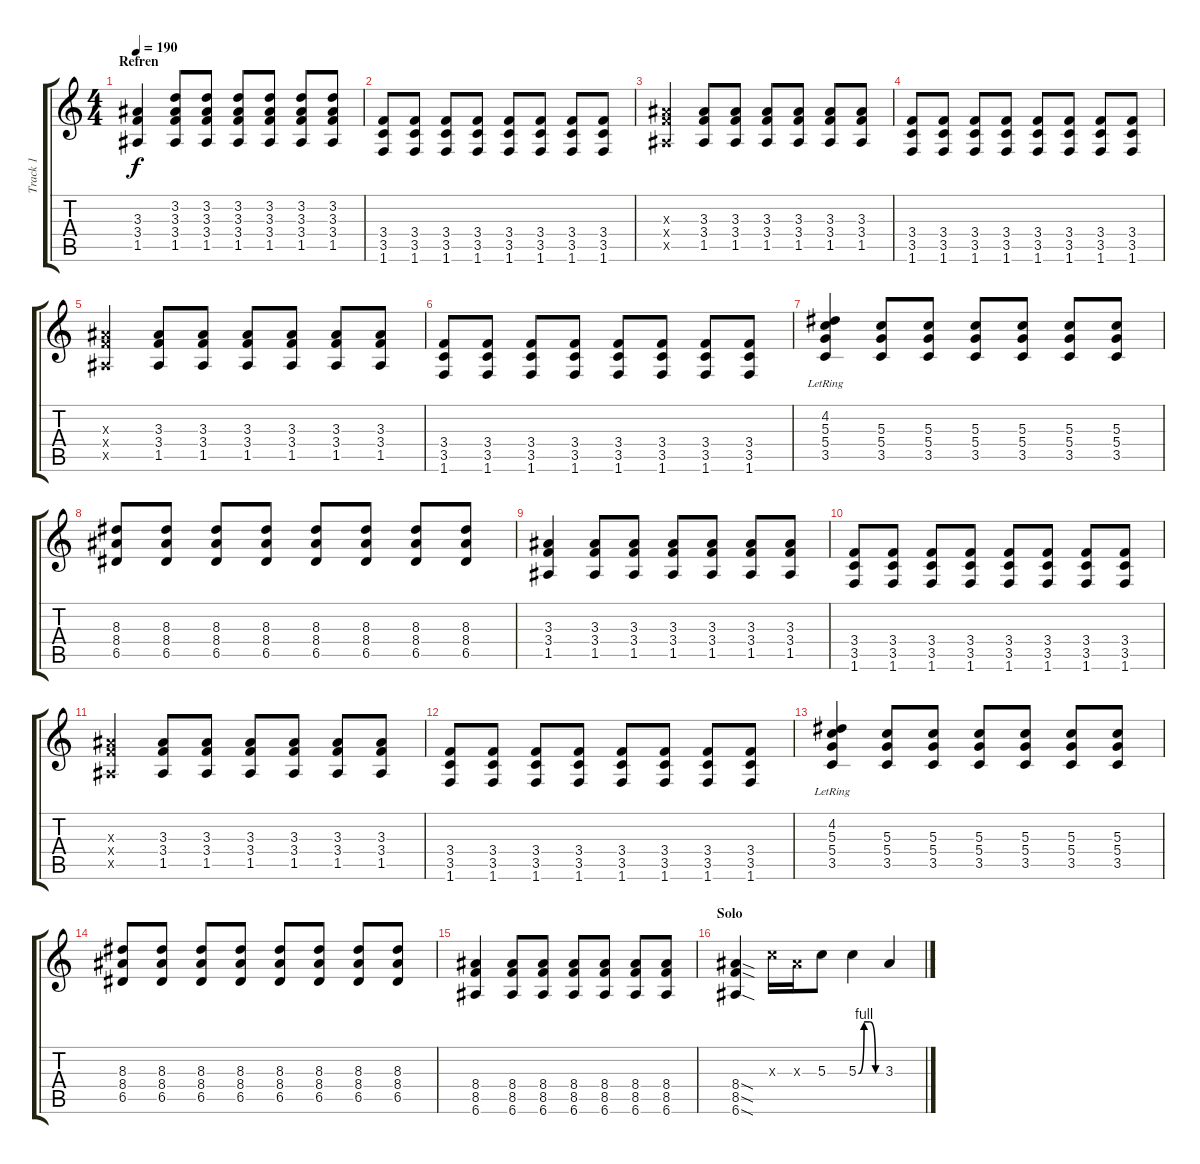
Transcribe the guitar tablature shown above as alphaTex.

\track ("Track 1" "Track 1") {instrument distortionguitar}
\staff {score tabs}
\tuning (E4 B3 G3 D3 A2 E2) {hide}
\ts (4 4)
\section ("" "Refren")
\tempo 190
\clef g2
\ks c
(3.3 3.4 1.5).4{dy f volume 13} (3.2 3.3 3.4 1.5).8 (3.2 3.3 3.4 1.5).8 (3.2 3.3 3.4 1.5).8 (3.2 3.3 3.4 1.5).8 (3.2 3.3 3.4 1.5).8 (3.2 3.3 3.4 1.5).8 |
(3.4 3.5 1.6).8 (3.4 3.5 1.6).8 (3.4 3.5 1.6).8 (3.4 3.5 1.6).8 (3.4 3.5 1.6).8 (3.4 3.5 1.6).8 (3.4 3.5 1.6).8 (3.4 3.5 1.6).8 |
(3.3{x} 3.4{x} 1.5{x}).4 (3.3 3.4 1.5).8 (3.3 3.4 1.5).8 (3.3 3.4 1.5).8 (3.3 3.4 1.5).8 (3.3 3.4 1.5).8 (3.3 3.4 1.5).8 |
(3.4 3.5 1.6).8 (3.4 3.5 1.6).8 (3.4 3.5 1.6).8 (3.4 3.5 1.6).8 (3.4 3.5 1.6).8 (3.4 3.5 1.6).8 (3.4 3.5 1.6).8 (3.4 3.5 1.6).8 |
(3.3{x} 3.4{x} 1.5{x}).4 (3.3 3.4 1.5).8 (3.3 3.4 1.5).8 (3.3 3.4 1.5).8 (3.3 3.4 1.5).8 (3.3 3.4 1.5).8 (3.3 3.4 1.5).8 |
(3.4 3.5 1.6).8 (3.4 3.5 1.6).8 (3.4 3.5 1.6).8 (3.4 3.5 1.6).8 (3.4 3.5 1.6).8 (3.4 3.5 1.6).8 (3.4 3.5 1.6).8 (3.4 3.5 1.6).8 |
(4.2{lr} 5.3 5.4 3.5).4 (5.3 5.4 3.5).8 (5.3 5.4 3.5).8 (5.3 5.4 3.5).8 (5.3 5.4 3.5).8 (5.3 5.4 3.5).8 (5.3 5.4 3.5).8 |
(8.3 8.4 6.5).8 (8.3 8.4 6.5).8 (8.3 8.4 6.5).8 (8.3 8.4 6.5).8 (8.3 8.4 6.5).8 (8.3 8.4 6.5).8 (8.3 8.4 6.5).8 (8.3 8.4 6.5).8 |
(3.3 3.4 1.5).4 (3.3 3.4 1.5).8 (3.3 3.4 1.5).8 (3.3 3.4 1.5).8 (3.3 3.4 1.5).8 (3.3 3.4 1.5).8 (3.3 3.4 1.5).8 |
(3.4 3.5 1.6).8 (3.4 3.5 1.6).8 (3.4 3.5 1.6).8 (3.4 3.5 1.6).8 (3.4 3.5 1.6).8 (3.4 3.5 1.6).8 (3.4 3.5 1.6).8 (3.4 3.5 1.6).8 |
(3.3{x} 3.4{x} 1.5{x}).4 (3.3 3.4 1.5).8 (3.3 3.4 1.5).8 (3.3 3.4 1.5).8 (3.3 3.4 1.5).8 (3.3 3.4 1.5).8 (3.3 3.4 1.5).8 |
(3.4 3.5 1.6).8 (3.4 3.5 1.6).8 (3.4 3.5 1.6).8 (3.4 3.5 1.6).8 (3.4 3.5 1.6).8 (3.4 3.5 1.6).8 (3.4 3.5 1.6).8 (3.4 3.5 1.6).8 |
(4.2{lr} 5.3 5.4 3.5).4 (5.3 5.4 3.5).8 (5.3 5.4 3.5).8 (5.3 5.4 3.5).8 (5.3 5.4 3.5).8 (5.3 5.4 3.5).8 (5.3 5.4 3.5).8 |
(8.3 8.4 6.5).8 (8.3 8.4 6.5).8 (8.3 8.4 6.5).8 (8.3 8.4 6.5).8 (8.3 8.4 6.5).8 (8.3 8.4 6.5).8 (8.3 8.4 6.5).8 (8.3 8.4 6.5).8 |
(8.4 8.5 6.6).4 (8.4 8.5 6.6).8 (8.4 8.5 6.6).8 (8.4 8.5 6.6).8 (8.4 8.5 6.6).8 (8.4 8.5 6.6).8 (8.4 8.5 6.6).8 |
\section ("" "Solo")
(8.4{sod} 8.5{sod} 6.6{sod}).4 5.3{x}.16 3.3{x}.16 5.3.8 5.3{be (custom 0 0 15 4 30 4 45 0 60 0)}.4 3.3.4
